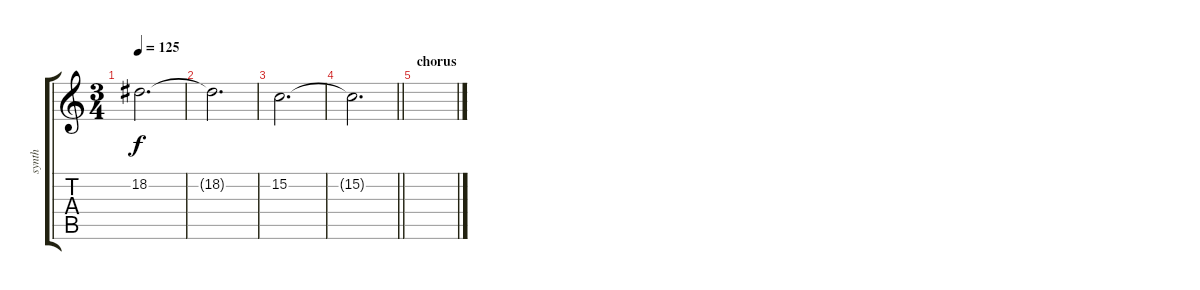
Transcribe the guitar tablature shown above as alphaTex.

\track ("synth" "synth") {instrument pad2warm}
\staff {score tabs}
\tuning (D4 A3 F3 C3 G2 C2) {hide}
\ts (3 4)
\tempo 125
\clef g2
\ks c
18.2.2{d dy f} |
18.2{t}.2{d} |
15.2.2{d} |
\barLineRight lightlight
15.2{t}.2{d} |
\section ("" "chorus")
